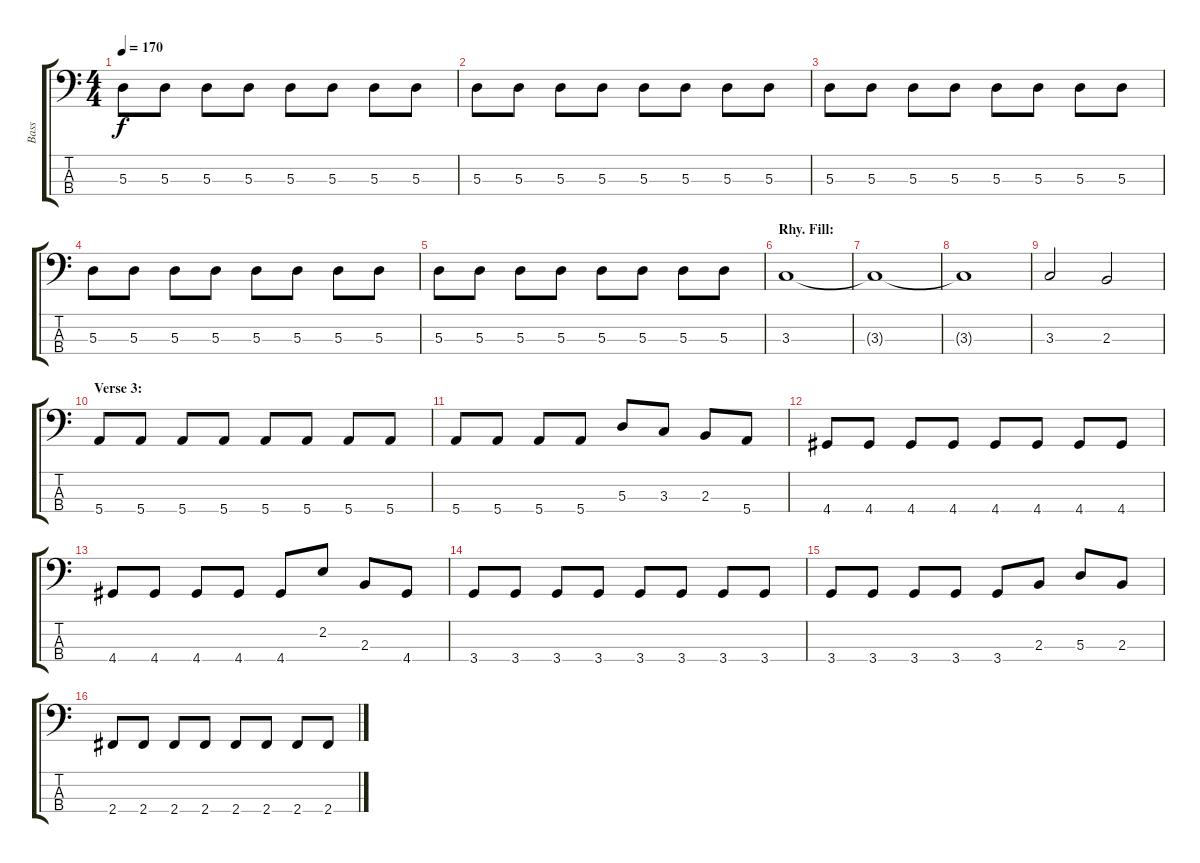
\track ("Bass" "Bass") {instrument electricbasspick}
\staff {score tabs}
\tuning (G2 D2 A1 E1) {hide}
\ts (4 4)
\tempo 170
\clef f4
\ks c
5.3.8{dy f} 5.3.8 5.3.8 5.3.8 5.3.8 5.3.8 5.3.8 5.3.8 |
5.3.8 5.3.8 5.3.8 5.3.8 5.3.8 5.3.8 5.3.8 5.3.8 |
5.3.8 5.3.8 5.3.8 5.3.8 5.3.8 5.3.8 5.3.8 5.3.8 |
5.3.8 5.3.8 5.3.8 5.3.8 5.3.8 5.3.8 5.3.8 5.3.8 |
5.3.8 5.3.8 5.3.8 5.3.8 5.3.8 5.3.8 5.3.8 5.3.8 |
\section ("" "Rhy. Fill:")
3.3.1 |
3.3{t}.1 |
3.3{t}.1 |
3.3.2 2.3.2 |
\section ("" "Verse 3:")
5.4.8 5.4.8 5.4.8 5.4.8 5.4.8 5.4.8 5.4.8 5.4.8 |
5.4.8 5.4.8 5.4.8 5.4.8 5.3.8 3.3.8 2.3.8 5.4.8 |
4.4.8 4.4.8 4.4.8 4.4.8 4.4.8 4.4.8 4.4.8 4.4.8 |
4.4.8 4.4.8 4.4.8 4.4.8 4.4.8 2.2.8 2.3.8 4.4.8 |
3.4.8 3.4.8 3.4.8 3.4.8 3.4.8 3.4.8 3.4.8 3.4.8 |
3.4.8 3.4.8 3.4.8 3.4.8 3.4.8 2.3.8 5.3.8 2.3.8 |
2.4.8 2.4.8 2.4.8 2.4.8 2.4.8 2.4.8 2.4.8 2.4.8
